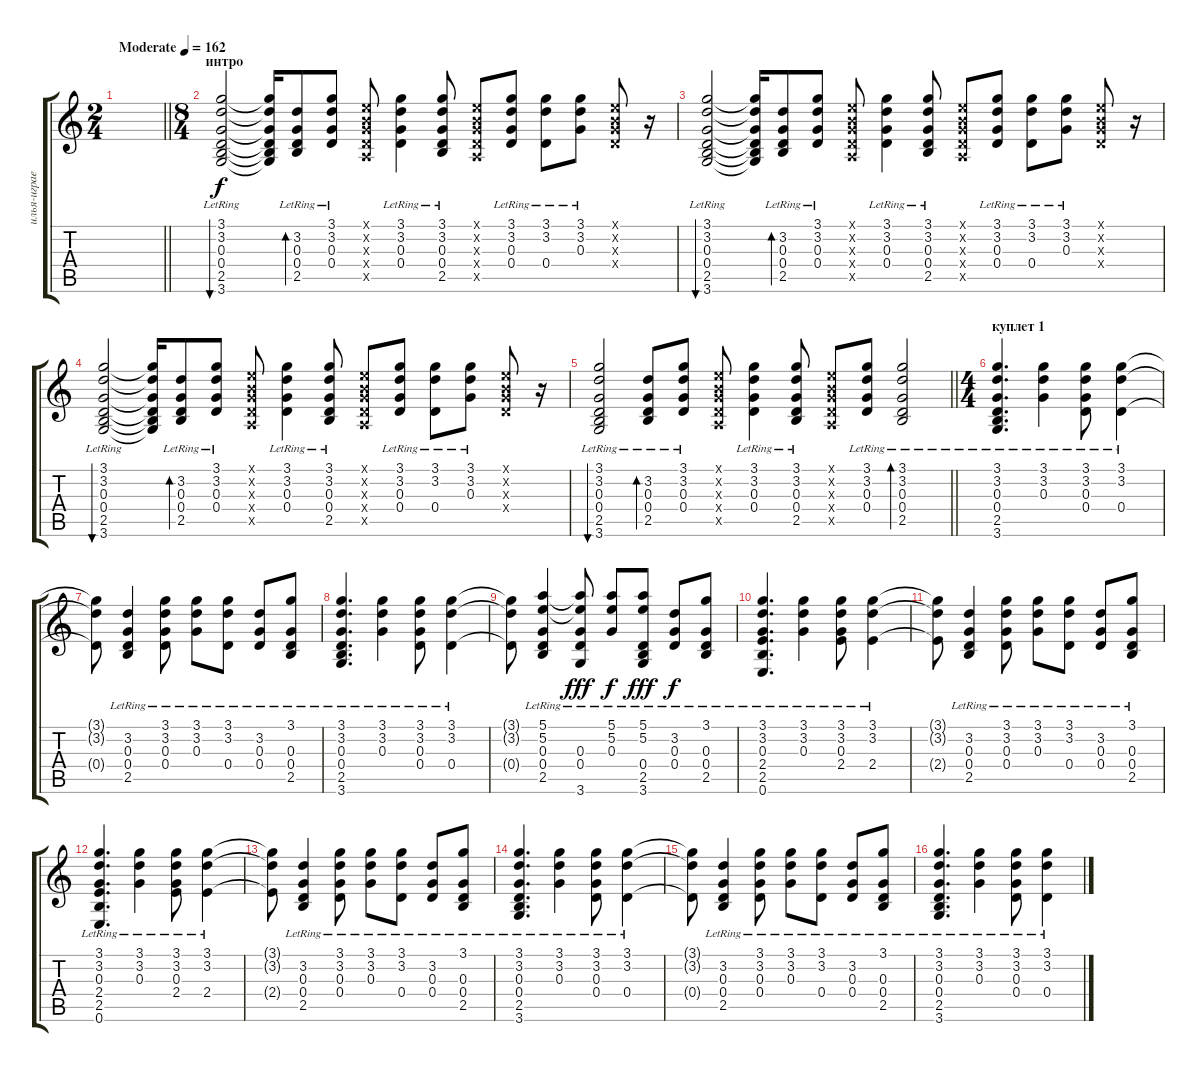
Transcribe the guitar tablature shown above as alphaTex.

\track ("илья-играет" "илья-играе") {instrument acousticguitarsteel}
\staff {score tabs}
\tuning (E4 B3 G3 D3 A2 E2) {hide}
\ts (2 4)
\tempo (162 "Moderate")
\clef g2
\barLineRight lightlight
\ks c
|
\ts (8 4)
\section ("" "интро")
(3.1{lr} 3.2{lr} 0.3{lr} 0.4{lr} 2.5{lr} 3.6).2{bu 240 balance 16} (3.1{t} 3.2{t} 0.3{t} 0.4{t} 2.5{t} 3.6{t}).16{balance 0} (3.2{lr} 0.3{lr} 0.4{lr} 2.5{lr}).8{bd 120} (3.1{lr} 3.2{lr} 0.3{lr} 0.4{lr}).8 (0.1{x} 0.2{x} 0.3{x} 0.4{x} 0.5{x}).8 (3.1{lr} 3.2{lr} 0.3{lr} 0.4{lr}).4{balance 16} (3.1{lr} 3.2{lr} 0.3{lr} 0.4{lr} 2.5{lr}).8 (0.1{x} 0.2{x} 0.3{x} 0.4{x} 0.5{x}).8 (3.1{lr} 3.2{lr} 0.3{lr} 0.4{lr}).8{balance 0} (3.1{lr} 3.2{lr} 0.4{lr}).8 (3.1{lr} 3.2{lr} 0.3{lr}).8 (0.1{x} 0.2{x} 0.3{x} 0.4{x}).8 r.16 |
(3.1{lr} 3.2{lr} 0.3{lr} 0.4{lr} 2.5{lr} 3.6).2{bu 240 balance 16} (3.1{t} 3.2{t} 0.3{t} 0.4{t} 2.5{t} 3.6{t}).16{balance 0} (3.2{lr} 0.3{lr} 0.4{lr} 2.5{lr}).8{bd 120} (3.1{lr} 3.2{lr} 0.3{lr} 0.4{lr}).8 (0.1{x} 0.2{x} 0.3{x} 0.4{x} 0.5{x}).8 (3.1{lr} 3.2{lr} 0.3{lr} 0.4{lr}).4{balance 16} (3.1{lr} 3.2{lr} 0.3{lr} 0.4{lr} 2.5{lr}).8 (0.1{x} 0.2{x} 0.3{x} 0.4{x} 0.5{x}).8 (3.1{lr} 3.2{lr} 0.3{lr} 0.4{lr}).8{balance 0} (3.1{lr} 3.2{lr} 0.4{lr}).8 (3.1{lr} 3.2{lr} 0.3{lr}).8 (0.1{x} 0.2{x} 0.3{x} 0.4{x}).8 r.16 |
(3.1{lr} 3.2{lr} 0.3{lr} 0.4{lr} 2.5{lr} 3.6).2{bu 240 balance 16} (3.1{t} 3.2{t} 0.3{t} 0.4{t} 2.5{t} 3.6{t}).16{balance 0} (3.2{lr} 0.3{lr} 0.4{lr} 2.5{lr}).8{bd 120} (3.1{lr} 3.2{lr} 0.3{lr} 0.4{lr}).8 (0.1{x} 0.2{x} 0.3{x} 0.4{x} 0.5{x}).8 (3.1{lr} 3.2{lr} 0.3{lr} 0.4{lr}).4{balance 16} (3.1{lr} 3.2{lr} 0.3{lr} 0.4{lr} 2.5{lr}).8 (0.1{x} 0.2{x} 0.3{x} 0.4{x} 0.5{x}).8 (3.1{lr} 3.2{lr} 0.3{lr} 0.4{lr}).8{balance 0} (3.1{lr} 3.2{lr} 0.4{lr}).8 (3.1{lr} 3.2{lr} 0.3{lr}).8 (0.1{x} 0.2{x} 0.3{x} 0.4{x}).8 r.16 |
\barLineRight lightlight
(3.1{lr} 3.2{lr} 0.3{lr} 0.4{lr} 2.5{lr} 3.6{lr}).2{bu 240 balance 3} (3.2{lr} 0.3{lr} 0.4{lr} 2.5{lr}).8{bd 120} (3.1{lr} 3.2{lr} 0.3{lr} 0.4{lr}).8 (0.1{x} 0.2{x} 0.3{x} 0.4{x} 0.5{x}).8 (3.1{lr} 3.2{lr} 0.3{lr} 0.4{lr}).4 (3.1{lr} 3.2{lr} 0.3{lr} 0.4{lr} 2.5{lr}).8 (0.1{x} 0.2{x} 0.3{x} 0.4{x} 0.5{x}).8 (3.1{lr} 3.2{lr} 0.3{lr} 0.4{lr}).8 (3.1{lr} 3.2{lr} 0.3{lr} 0.4{lr} 2.5{lr}).2{bd 30} |
\ts (4 4)
\section ("" "куплет 1")
(3.1{lr} 3.2{lr} 0.3{lr} 0.4{lr} 2.5{lr} 3.6{lr}).4{d} (3.1{lr} 3.2{lr} 0.3{lr}).4 (3.1{lr} 3.2{lr} 0.3{lr} 0.4{lr}).8 (3.1{lr} 3.2{lr} 0.4{lr}).4 |
(3.1{t} 3.2{t} 0.4{t}).8 (3.2{lr} 0.3{lr} 0.4{lr} 2.5{lr}).4 (3.1{lr} 3.2{lr} 0.3{lr} 0.4{lr}).8 (3.1{lr} 3.2{lr} 0.3{lr}).8 (3.1{lr} 3.2{lr} 0.4{lr}).8 (3.2{lr} 0.3{lr} 0.4{lr}).8 (3.1{lr} 0.3{lr} 0.4{lr} 2.5{lr}).8 |
(3.1{lr} 3.2{lr} 0.3{lr} 0.4{lr} 2.5{lr} 3.6{lr}).4{d} (3.1{lr} 3.2{lr} 0.3{lr}).4 (3.1{lr} 3.2{lr} 0.3{lr} 0.4{lr}).8 (3.1{lr} 3.2{lr} 0.4{lr}).4 |
(3.1{t} 3.2{t} 0.4{t}).8 (5.1 5.2 0.3{lr} 0.4{lr} 2.5{lr}).4 (5.1{t} 5.2{t} 0.3{lr} 0.4{lr} 3.6).8{dy fff} (5.1{lr} 5.2{lr} 0.3{lr}).8{dy f} (5.1{lr} 5.2{lr} 0.4{lr} 2.5 3.6).8{dy fff} (3.2{lr} 0.3{lr} 0.4{lr}).8{dy f} (3.1{lr} 0.3{lr} 0.4{lr} 2.5{lr}).8 |
(3.1{lr} 3.2{lr} 0.3{lr} 2.4{lr} 2.5{lr} 0.6).4{d} (3.1{lr} 3.2{lr} 0.3{lr}).4 (3.1{lr} 3.2{lr} 0.3{lr} 2.4{lr}).8 (3.1{lr} 3.2{lr} 2.4{lr}).4 |
(3.1{t} 3.2{t} 2.4{t}).8 (3.2{lr} 0.3{lr} 0.4{lr} 2.5{lr}).4 (3.1{lr} 3.2{lr} 0.3{lr} 0.4{lr}).8 (3.1{lr} 3.2{lr} 0.3{lr}).8 (3.1{lr} 3.2{lr} 0.4{lr}).8 (3.2{lr} 0.3{lr} 0.4{lr}).8 (3.1{lr} 0.3{lr} 0.4{lr} 2.5{lr}).8 |
(3.1{lr} 3.2{lr} 0.3{lr} 2.4{lr} 2.5{lr} 0.6).4{d} (3.1{lr} 3.2{lr} 0.3{lr}).4 (3.1{lr} 3.2{lr} 0.3{lr} 2.4{lr}).8 (3.1{lr} 3.2{lr} 2.4{lr}).4 |
(3.1{t} 3.2{t} 2.4{t}).8 (3.2{lr} 0.3{lr} 0.4{lr} 2.5{lr}).4 (3.1{lr} 3.2{lr} 0.3{lr} 0.4{lr}).8 (3.1{lr} 3.2{lr} 0.3{lr}).8 (3.1{lr} 3.2{lr} 0.4{lr}).8 (3.2{lr} 0.3{lr} 0.4{lr}).8 (3.1{lr} 0.3{lr} 0.4{lr} 2.5{lr}).8 |
(3.1{lr} 3.2{lr} 0.3{lr} 0.4{lr} 2.5{lr} 3.6{lr}).4{d} (3.1{lr} 3.2{lr} 0.3{lr}).4 (3.1{lr} 3.2{lr} 0.3{lr} 0.4{lr}).8 (3.1{lr} 3.2{lr} 0.4{lr}).4 |
(3.1{t} 3.2{t} 0.4{t}).8 (3.2{lr} 0.3{lr} 0.4{lr} 2.5{lr}).4 (3.1{lr} 3.2{lr} 0.3{lr} 0.4{lr}).8 (3.1{lr} 3.2{lr} 0.3{lr}).8 (3.1{lr} 3.2{lr} 0.4{lr}).8 (3.2{lr} 0.3{lr} 0.4{lr}).8 (3.1{lr} 0.3{lr} 0.4{lr} 2.5{lr}).8 |
(3.1{lr} 3.2{lr} 0.3{lr} 0.4{lr} 2.5{lr} 3.6{lr}).4{d} (3.1{lr} 3.2{lr} 0.3{lr}).4 (3.1{lr} 3.2{lr} 0.3{lr} 0.4{lr}).8 (3.1{lr} 3.2{lr} 0.4{lr}).4
